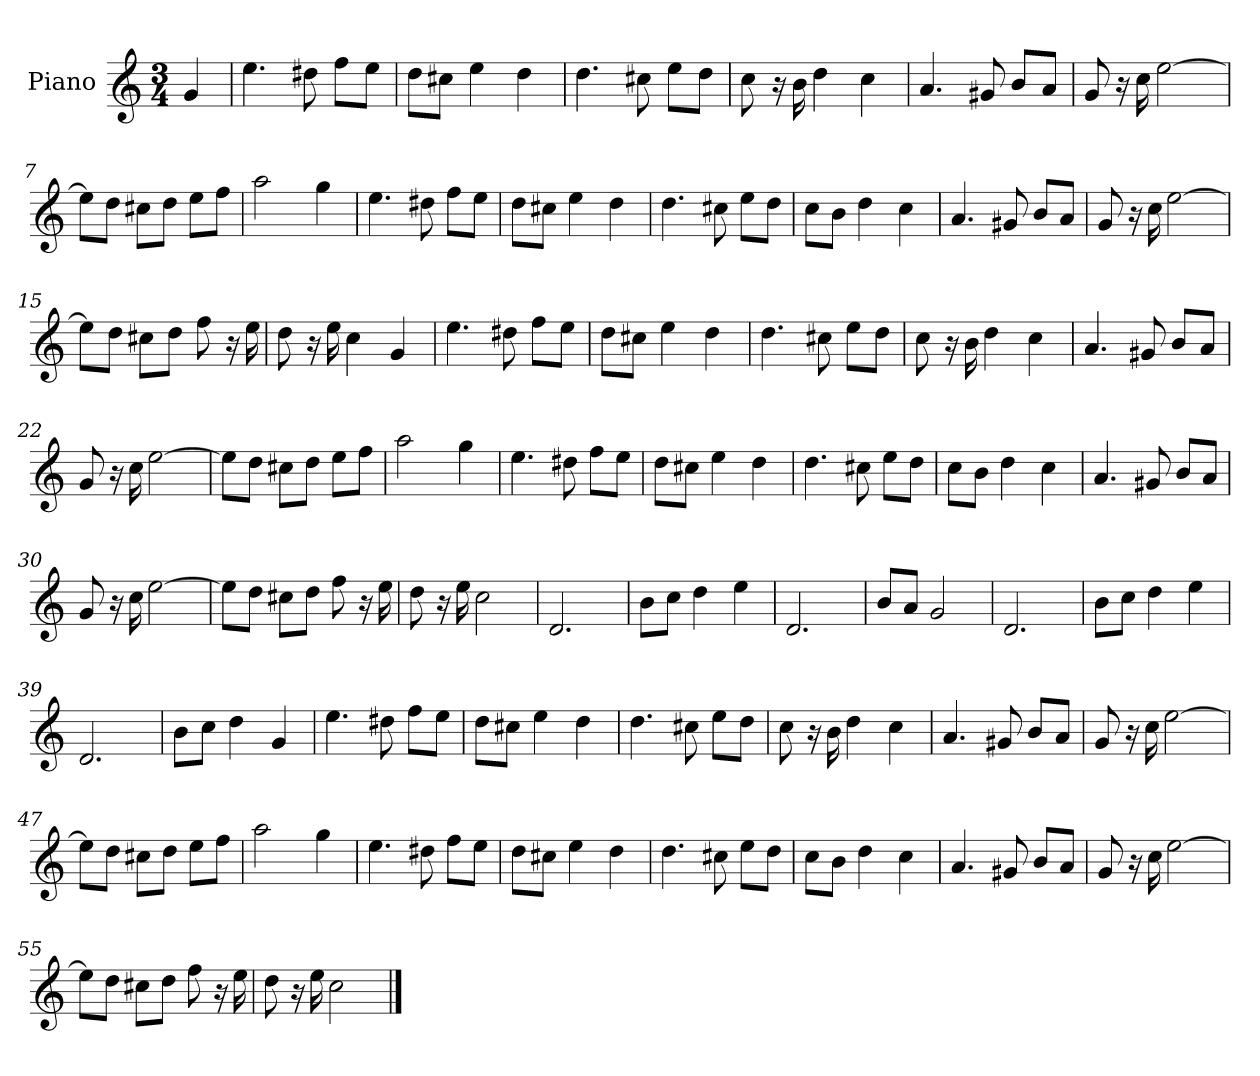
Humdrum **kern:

**kern
*part1
*staff1
*I"Piano
*I'Pno
*clefG2
*k[]
*C:
*M3/4
*MM144
=
4g
=1
4.ee
8dd#X
8ff\L
8ee\J
=2
8dd\L
8cc#X\J
4ee
4dd
=3
4.dd
8cc#X
8ee\L
8dd\J
=4
8cc
16r
16b
4dd
4cc
=5
4.a
8g#X
8b/L
8a/J
=6
8g
16r
16cc
[2ee
=7
8ee\L]
8dd\J
8cc#X\L
8dd\J
8ee\L
8ff\J
=8
2aa
4gg
=9
4.ee
8dd#X
8ff\L
8ee\J
=10
8dd\L
8cc#X\J
4ee
4dd
=11
4.dd
8cc#X
8ee\L
8dd\J
=12
8cc\L
8b\J
4dd
4cc
=13
4.a
8g#X
8b/L
8a/J
=14
8g
16r
16cc
[2ee
=15
8ee\L]
8dd\J
8cc#X\L
8dd\J
8ff
16r
16ee
=16
8dd
16r
16ee
4cc
4g
=17
4.ee
8dd#X
8ff\L
8ee\J
=18
8dd\L
8cc#X\J
4ee
4dd
=19
4.dd
8cc#X
8ee\L
8dd\J
=20
8cc
16r
16b
4dd
4cc
=21
4.a
8g#X
8b/L
8a/J
=22
8g
16r
16cc
[2ee
=23
8ee\L]
8dd\J
8cc#X\L
8dd\J
8ee\L
8ff\J
=24
2aa
4gg
=25
4.ee
8dd#X
8ff\L
8ee\J
=26
8dd\L
8cc#X\J
4ee
4dd
=27
4.dd
8cc#X
8ee\L
8dd\J
=28
8cc\L
8b\J
4dd
4cc
=29
4.a
8g#X
8b/L
8a/J
=30
8g
16r
16cc
[2ee
=31
8ee\L]
8dd\J
8cc#X\L
8dd\J
8ff
16r
16ee
=32
8dd
16r
16ee
2cc
=33
2.d
=34
8b\L
8cc\J
4dd
4ee
=35
2.d
=36
8b/L
8a/J
2g
=37
2.d
=38
8b\L
8cc\J
4dd
4ee
=39
2.d
=40
8b\L
8cc\J
4dd
4g
=41
4.ee
8dd#X
8ff\L
8ee\J
=42
8dd\L
8cc#X\J
4ee
4dd
=43
4.dd
8cc#X
8ee\L
8dd\J
=44
8cc
16r
16b
4dd
4cc
=45
4.a
8g#X
8b/L
8a/J
=46
8g
16r
16cc
[2ee
=47
8ee\L]
8dd\J
8cc#X\L
8dd\J
8ee\L
8ff\J
=48
2aa
4gg
=49
4.ee
8dd#X
8ff\L
8ee\J
=50
8dd\L
8cc#X\J
4ee
4dd
=51
4.dd
8cc#X
8ee\L
8dd\J
=52
8cc\L
8b\J
4dd
4cc
=53
4.a
8g#X
8b/L
8a/J
=54
8g
16r
16cc
[2ee
=55
8ee\L]
8dd\J
8cc#X\L
8dd\J
8ff
16r
16ee
=56
8dd
16r
16ee
2cc
==
*-
